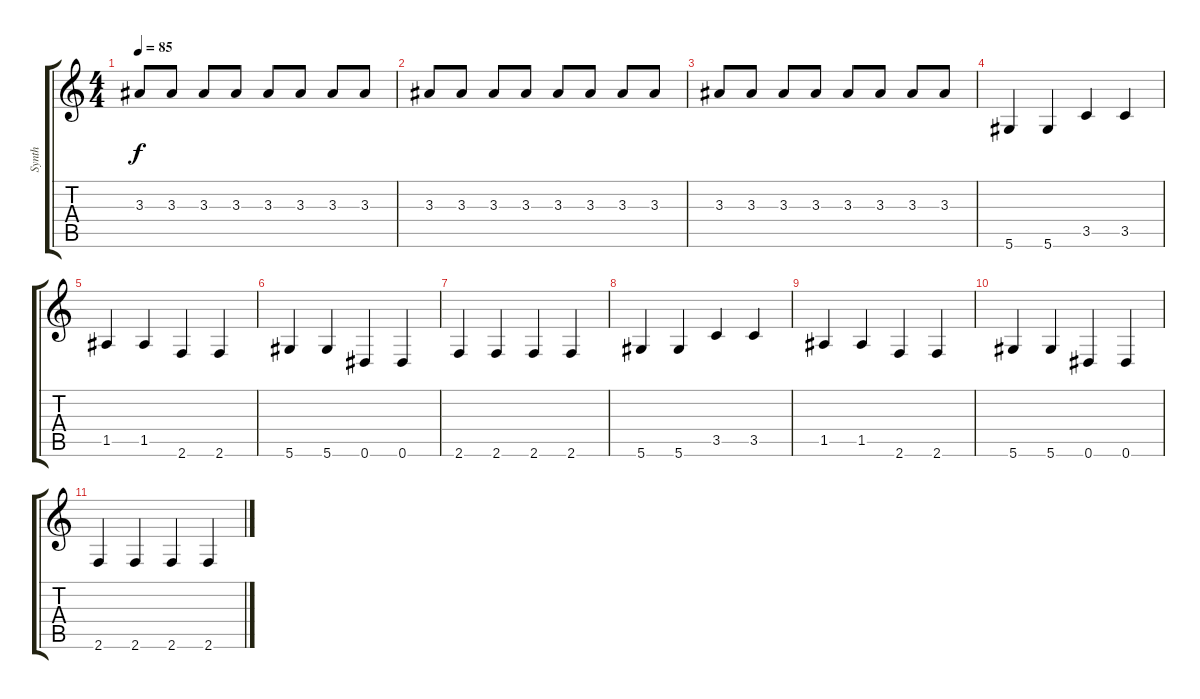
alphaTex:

\track ("Synth" "Synth") {instrument synthbass2}
\staff {score tabs}
\tuning (E4 B3 G3 D3 A2 Eb2) {hide}
\ts (4 4)
\tempo 85
\clef g2
\ks c
3.3.8{dy f} 3.3.8 3.3.8 3.3.8 3.3.8 3.3.8 3.3.8 3.3.8 |
3.3.8 3.3.8 3.3.8 3.3.8 3.3.8 3.3.8 3.3.8 3.3.8 |
3.3.8 3.3.8 3.3.8 3.3.8 3.3.8 3.3.8 3.3.8 3.3.8 |
5.6.4 5.6.4 3.5.4 3.5.4 |
1.5.4 1.5.4 2.6.4 2.6.4 |
5.6.4 5.6.4 0.6.4 0.6.4 |
2.6.4 2.6.4 2.6.4 2.6.4 |
5.6.4 5.6.4 3.5.4 3.5.4 |
1.5.4 1.5.4 2.6.4 2.6.4 |
5.6.4 5.6.4 0.6.4 0.6.4 |
2.6.4 2.6.4 2.6.4 2.6.4
